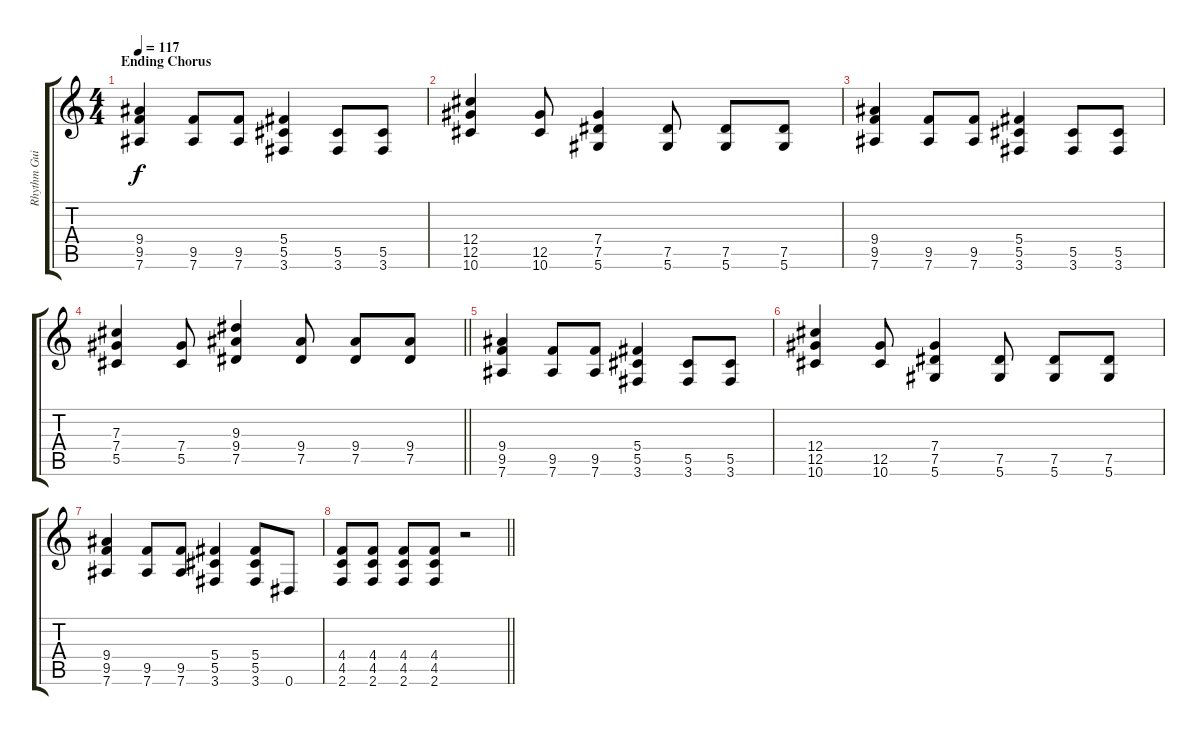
\track ("Rhythm Guitar 1" "Rhythm Gui") {instrument overdrivenguitar}
\staff {score tabs}
\tuning (Eb4 Bb3 Gb3 Db3 Ab2 Eb2) {hide}
\ts (4 4)
\section ("" "Ending Chorus")
\tempo 117
\clef g2
\ks c
(9.4 9.5 7.6).4{dy f} (9.5 7.6).8 (9.5 7.6).8 (5.4 5.5 3.6).4 (5.5 3.6).8 (5.5 3.6).8 |
(12.4 12.5 10.6).4 (12.5 10.6).8 (7.4 7.5 5.6).4 (7.5 5.6).8 (7.5 5.6).8 (7.5 5.6).8 |
(9.4 9.5 7.6).4 (9.5 7.6).8 (9.5 7.6).8 (5.4 5.5 3.6).4 (5.5 3.6).8 (5.5 3.6).8 |
\barLineRight lightlight
(7.3 7.4 5.5).4 (7.4 5.5).8 (9.3 9.4 7.5).4 (9.4 7.5).8 (9.4 7.5).8 (9.4 7.5).8 |
(9.4 9.5 7.6).4 (9.5 7.6).8 (9.5 7.6).8 (5.4 5.5 3.6).4 (5.5 3.6).8 (5.5 3.6).8 |
(12.4 12.5 10.6).4 (12.5 10.6).8 (7.4 7.5 5.6).4 (7.5 5.6).8 (7.5 5.6).8 (7.5 5.6).8 |
(9.4 9.5 7.6).4 (9.5 7.6).8 (9.5 7.6).8 (5.4 5.5 3.6).4 (5.4 5.5 3.6).8 0.6.8 |
\barLineRight lightlight
(4.4 4.5 2.6).8 (4.4 4.5 2.6).8 (4.4 4.5 2.6).8 (4.4 4.5 2.6).8 r.2
